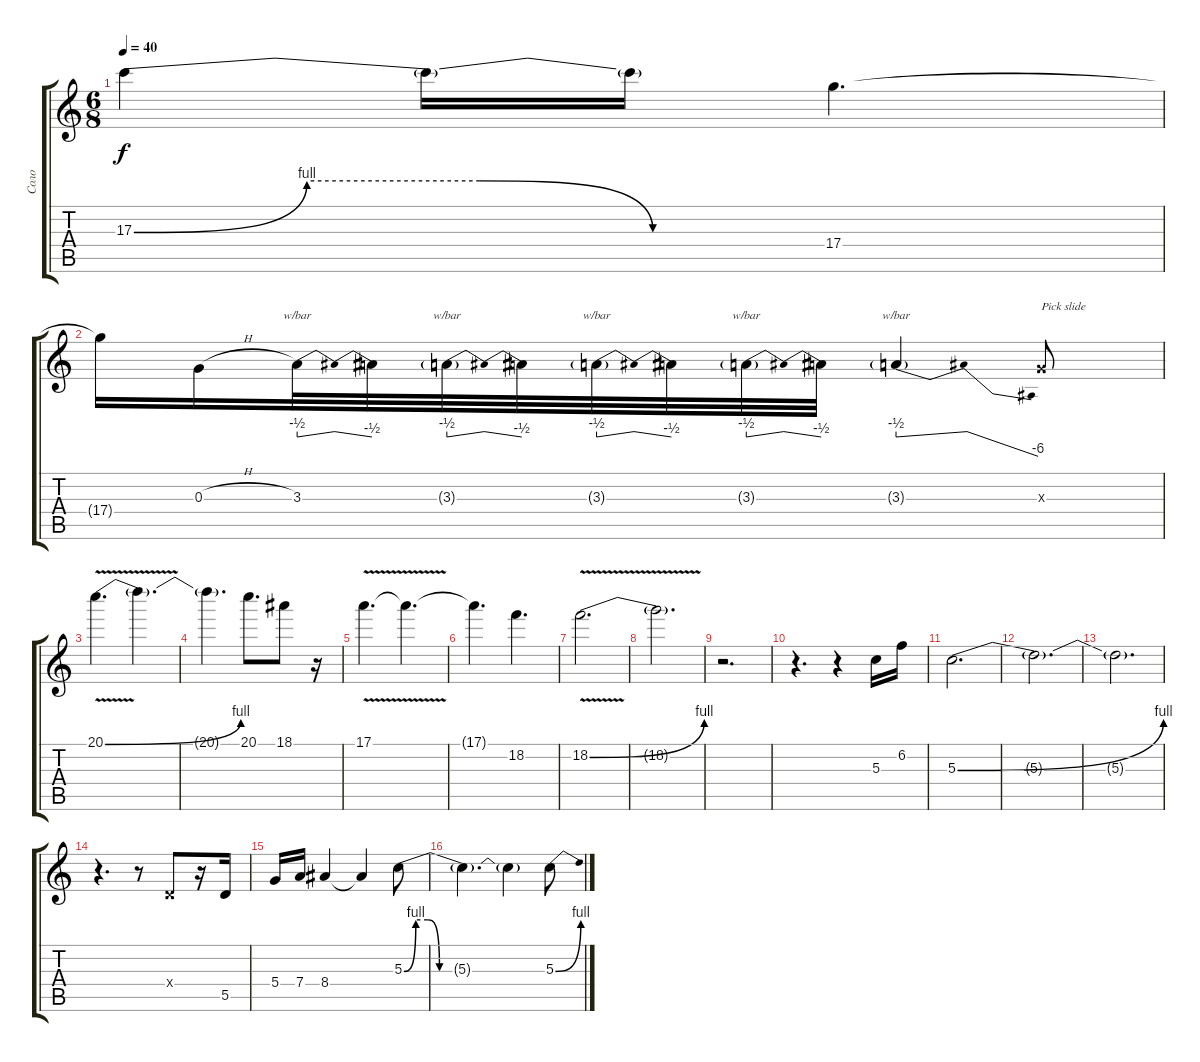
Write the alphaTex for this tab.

\track ("Соло" "Соло") {instrument overdrivenguitar}
\staff {score tabs}
\tuning (E4 B3 G3 D3 A2 E2) {hide}
\ts (6 8)
\tempo 40
\clef g2
\ks c
17.3{be (custom 0 0 15 4 30 4 45 0 60 0)}.4{dy f} 17.3{t}.16 17.3{t}.16 17.4.4{d} |
17.4{t}.16 0.3{h}.16 3.3.32{tbe (dip default 0 -2 30 0 60 -2)} 3.3{t}.32 3.3{g}.32{tbe (dip default 0 -2 30 0 60 -2)} 3.3{t}.32 3.3{g}.32{tbe (dip default 0 -2 30 0 60 -2)} 3.3{t}.32 3.3{g}.32{tbe (dip default 0 -2 30 0 60 -2)} 3.3{t}.32 3.3{g}.4{tbe (dip default 0 -2 30 0 60 -24)} 0.3{x}.8{txt "Pick slide"} |
20.1{be (bend 0 0 60 4) v}.4{d} 20.1{t}.4{d} |
20.1{t}.4{d} 20.1.8{d} 18.1.8 r.16 |
17.1{v}.4{d} 17.1{t}.4{d} |
17.1{t}.4{d} 18.2.4{d} |
18.2{be (bend 0 0 60 4) v}.2{d} |
18.2{t}.2{d} |
r.2{d} |
r.4{d} r.4 5.3.16 6.2.16 |
5.3{be (bend 0 0 60 4)}.2{d} |
5.3{t}.2{d} |
5.3{t}.2{d} |
r.4{d} r.8 0.4{x}.8 r.16 5.5.16 |
5.4.16 7.4.16 8.4.4 8.4{t}.4 5.3{be (custom 0 0 5 4 10 4 15 0 60 0)}.8 |
5.3{t}.4{d} 5.3{t}.4 5.3{be (bend 0 0 60 4)}.8
